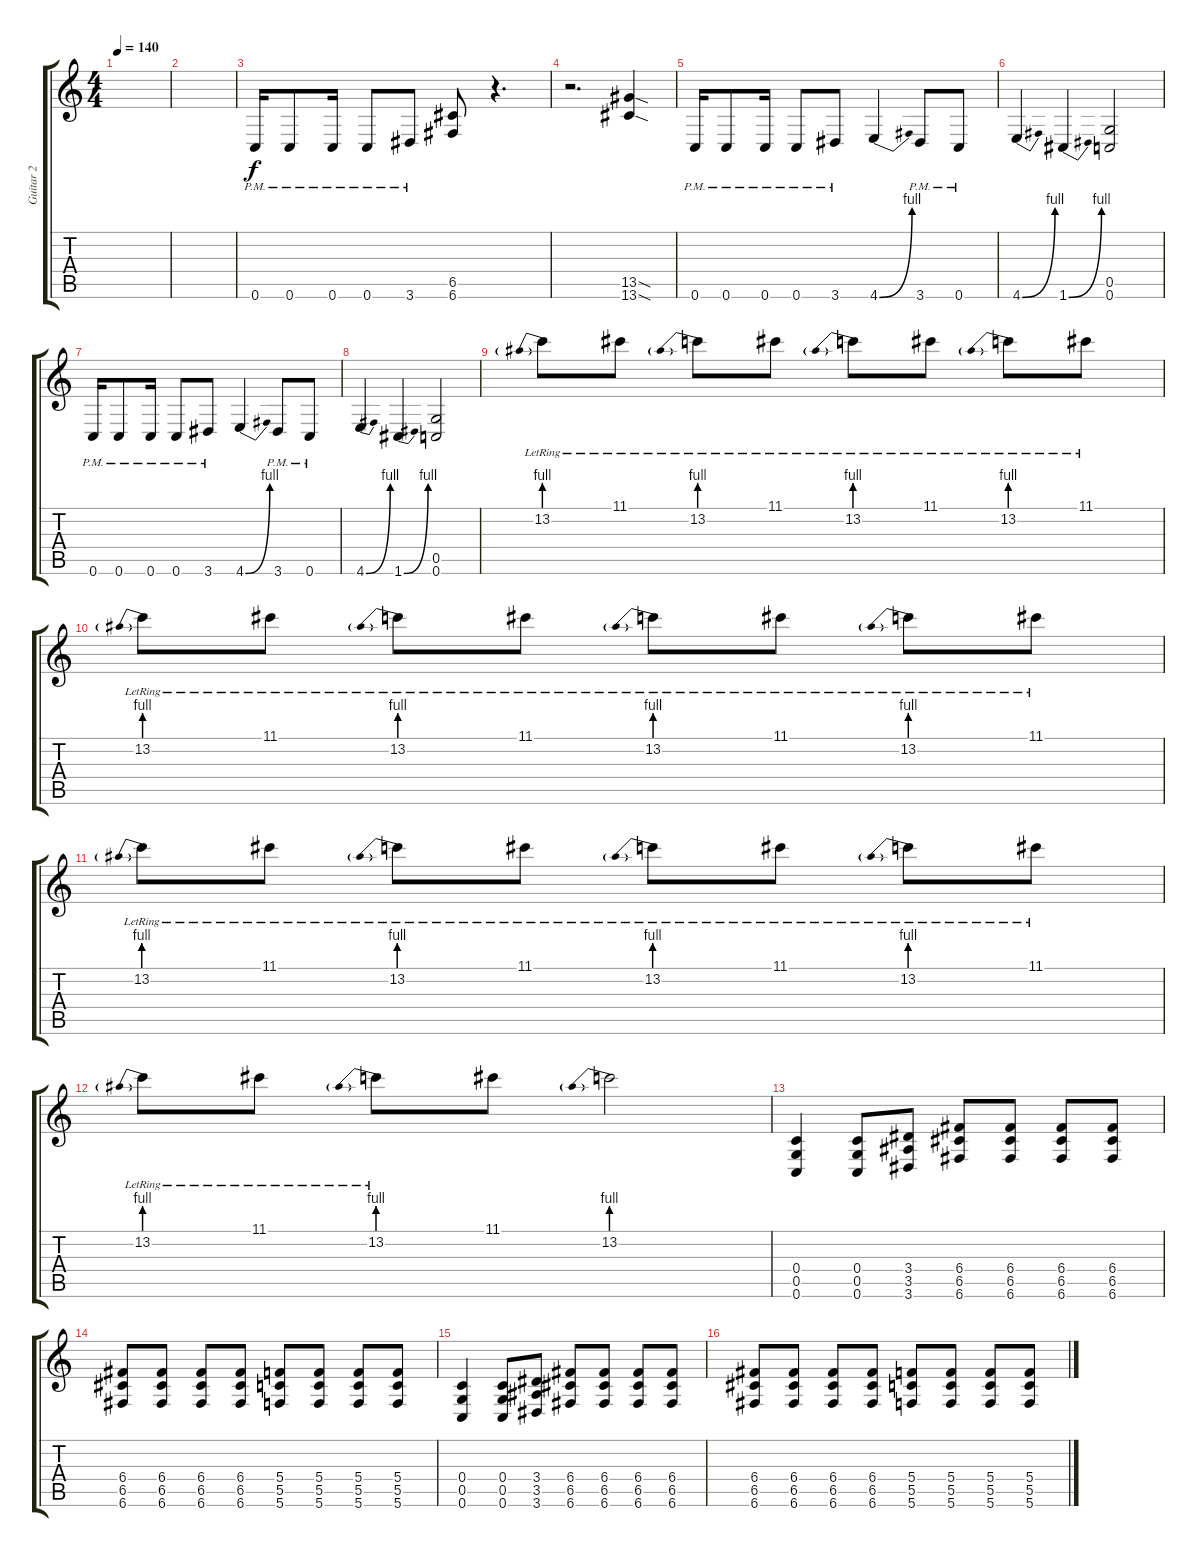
\track ("Guitar 2" "Guitar 2") {instrument distortionguitar}
\staff {score tabs}
\tuning (D4 A3 F3 C3 G2 C2) {hide}
\ts (4 4)
\tempo 140
\clef g2
\ks c
|
|
0.6{pm}.16{volume 14} 0.6{pm}.8 0.6{pm}.16 0.6{pm}.8 3.6{pm}.8 (6.5 6.6).8 r.4{d} |
r.2{d} (13.5{sod} 13.6{sod}).4 |
0.6{pm}.16 0.6{pm}.8 0.6{pm}.16 0.6{pm}.8 3.6{pm}.8 4.6{be (bend 0 0 60 4)}.4 3.6{pm}.8 0.6{pm}.8 |
4.6{be (bend 0 0 60 4)}.4 1.6{be (bend 0 0 60 4)}.4 (0.5 0.6).2 |
0.6{pm}.16 0.6{pm}.8 0.6{pm}.16 0.6{pm}.8 3.6{pm}.8 4.6{be (bend 0 0 60 4)}.4 3.6{pm}.8 0.6{pm}.8 |
4.6{be (bend 0 0 60 4)}.4 1.6{be (bend 0 0 60 4)}.4 (0.5 0.6).2 |
13.2{be (prebend 0 4 60 4) lr}.8{volume 12} 11.1{lr}.8 13.2{be (prebend 0 4 60 4) lr}.8 11.1{lr}.8 13.2{be (prebend 0 4 60 4) lr}.8 11.1{lr}.8 13.2{be (prebend 0 4 60 4) lr}.8 11.1{lr}.8 |
13.2{be (prebend 0 4 60 4) lr}.8 11.1{lr}.8 13.2{be (prebend 0 4 60 4) lr}.8 11.1{lr}.8 13.2{be (prebend 0 4 60 4) lr}.8 11.1{lr}.8 13.2{be (prebend 0 4 60 4) lr}.8 11.1{lr}.8 |
13.2{be (prebend 0 4 60 4) lr}.8 11.1{lr}.8 13.2{be (prebend 0 4 60 4) lr}.8 11.1{lr}.8 13.2{be (prebend 0 4 60 4) lr}.8 11.1{lr}.8 13.2{be (prebend 0 4 60 4) lr}.8 11.1{lr}.8 |
13.2{be (prebend 0 4 60 4) lr}.8 11.1{lr}.8 13.2{be (prebend 0 4 60 4) lr}.8 11.1.8 13.2{be (prebend 0 4 60 4)}.2 |
(0.4 0.5 0.6).4{volume 14} (0.4 0.5 0.6).8 (3.4 3.5 3.6).8 (6.4 6.5 6.6).8 (6.4 6.5 6.6).8 (6.4 6.5 6.6).8 (6.4 6.5 6.6).8 |
(6.4 6.5 6.6).8 (6.4 6.5 6.6).8 (6.4 6.5 6.6).8 (6.4 6.5 6.6).8 (5.4 5.5 5.6).8 (5.4 5.5 5.6).8 (5.4 5.5 5.6).8 (5.4 5.5 5.6).8 |
(0.4 0.5 0.6).4 (0.4 0.5 0.6).8 (3.4 3.5 3.6).8 (6.4 6.5 6.6).8 (6.4 6.5 6.6).8 (6.4 6.5 6.6).8 (6.4 6.5 6.6).8 |
(6.4 6.5 6.6).8 (6.4 6.5 6.6).8 (6.4 6.5 6.6).8 (6.4 6.5 6.6).8 (5.4 5.5 5.6).8 (5.4 5.5 5.6).8 (5.4 5.5 5.6).8 (5.4 5.5 5.6).8
